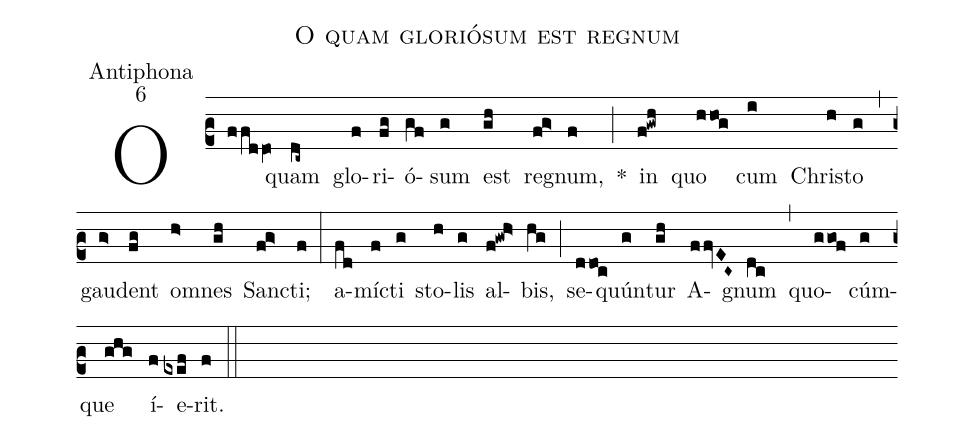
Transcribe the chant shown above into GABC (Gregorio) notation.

name:O quam gloriósum est regnum;
office-part:Antiphona;
mode:6;
%%
(c2) O(ffddO) quam(dc~) glo(f)ri(fg)ó(gf)sum(g) est(gh) re(fg>)gnum,(f) *(;) in(f!gwh) quo(hhog) cum(i) Chri(h)sto(g) (,) gau(g>)dent(fg) o(h>)mnes(gh) San(fg>)cti;(f) (:) a(fd)mí(f)cti(g) sto(h)lis(g) al(f!gwh>)bis,(hg) (;) se(ddoc)quún(g)tur(gh) A(ffvEC~)gnum(dc) (,) quo(ggof)cúm(g)que(ghg) í(f)e(exef)rit.(f) (::)
